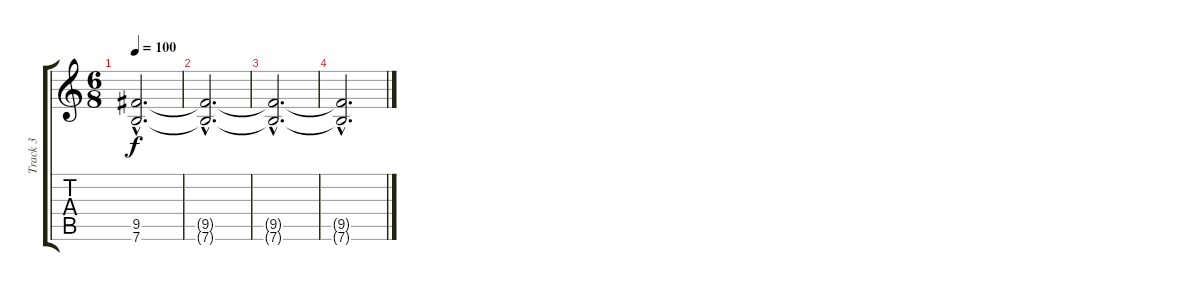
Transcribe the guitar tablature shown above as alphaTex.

\track ("Track 3" "Track 3") {instrument overdrivenguitar}
\staff {score tabs}
\tuning (E4 B3 G3 D3 A2 E2) {hide}
\ts (6 8)
\tempo 100
\clef g2
\ks c
(9.5{hac} 7.6{hac}).2{d dy f volume 3} |
(9.5{hac t} 7.6{hac t}).2{d} |
(9.5{hac t} 7.6{hac t}).2{d} |
(9.5{hac t} 7.6{hac t}).2{d}
